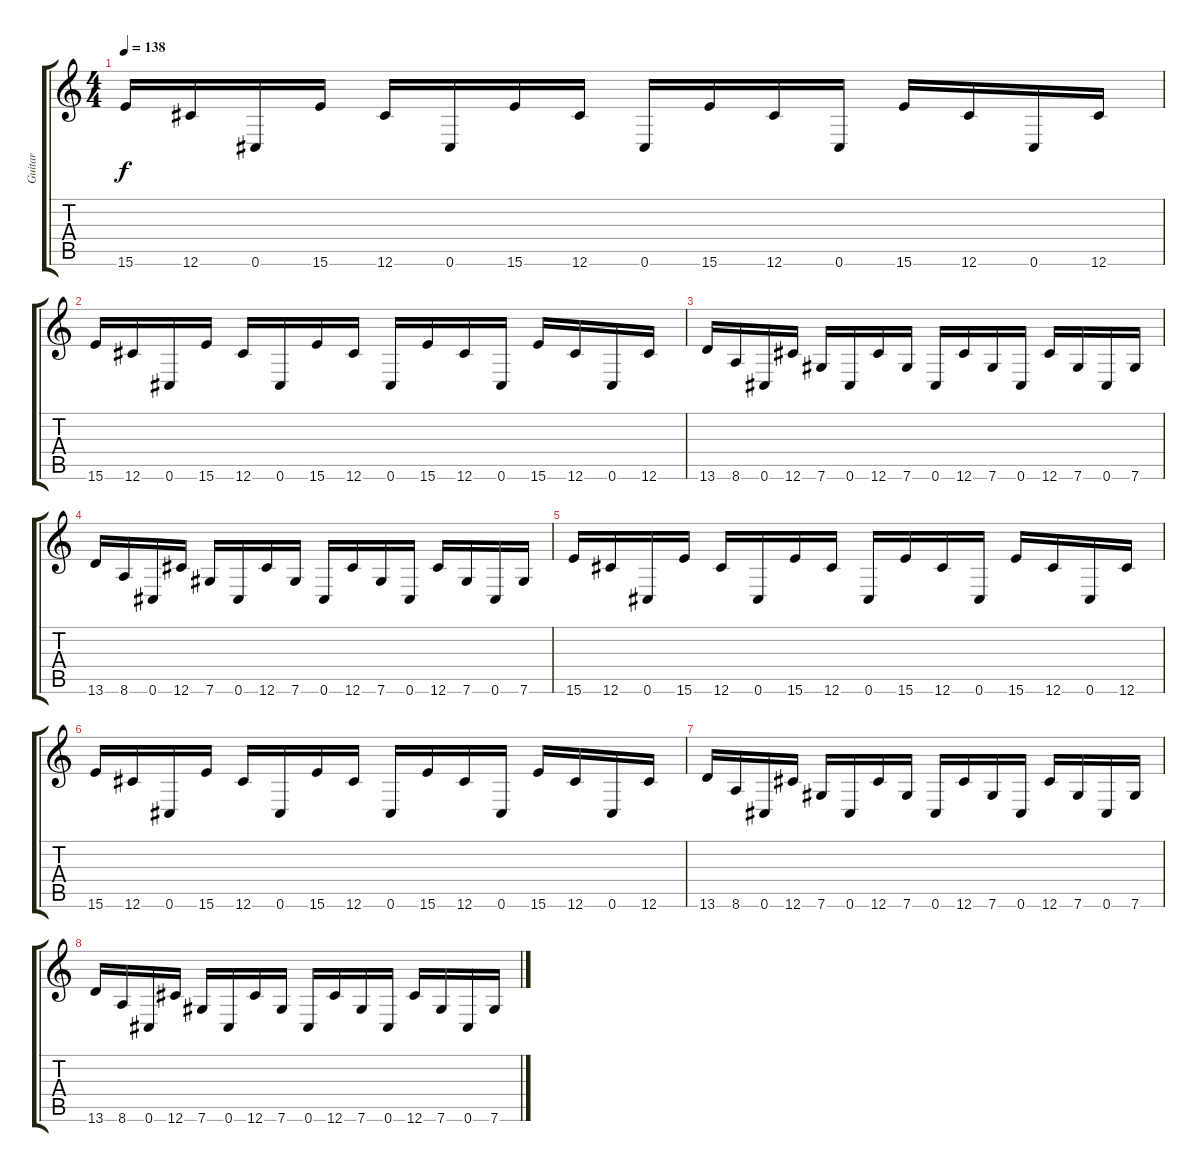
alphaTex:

\track ("Guitar" "Guitar") {instrument distortionguitar}
\staff {score tabs}
\tuning (Eb4 Bb3 Gb3 Db3 Ab2 Db2) {hide}
\ts (4 4)
\tempo 138
\clef g2
\ks c
15.6.16{dy f} 12.6.16 0.6.16 15.6.16 12.6.16 0.6.16 15.6.16 12.6.16 0.6.16 15.6.16 12.6.16 0.6.16 15.6.16 12.6.16 0.6.16 12.6.16 |
15.6.16 12.6.16 0.6.16 15.6.16 12.6.16 0.6.16 15.6.16 12.6.16 0.6.16 15.6.16 12.6.16 0.6.16 15.6.16 12.6.16 0.6.16 12.6.16 |
13.6.16 8.6.16 0.6.16 12.6.16 7.6.16 0.6.16 12.6.16 7.6.16 0.6.16 12.6.16 7.6.16 0.6.16 12.6.16 7.6.16 0.6.16 7.6.16 |
13.6.16 8.6.16 0.6.16 12.6.16 7.6.16 0.6.16 12.6.16 7.6.16 0.6.16 12.6.16 7.6.16 0.6.16 12.6.16 7.6.16 0.6.16 7.6.16 |
15.6.16 12.6.16 0.6.16 15.6.16 12.6.16 0.6.16 15.6.16 12.6.16 0.6.16 15.6.16 12.6.16 0.6.16 15.6.16 12.6.16 0.6.16 12.6.16 |
15.6.16 12.6.16 0.6.16 15.6.16 12.6.16 0.6.16 15.6.16 12.6.16 0.6.16 15.6.16 12.6.16 0.6.16 15.6.16 12.6.16 0.6.16 12.6.16 |
13.6.16 8.6.16 0.6.16 12.6.16 7.6.16 0.6.16 12.6.16 7.6.16 0.6.16 12.6.16 7.6.16 0.6.16 12.6.16 7.6.16 0.6.16 7.6.16 |
13.6.16 8.6.16 0.6.16 12.6.16 7.6.16 0.6.16 12.6.16 7.6.16 0.6.16 12.6.16 7.6.16 0.6.16 12.6.16 7.6.16 0.6.16 7.6.16
